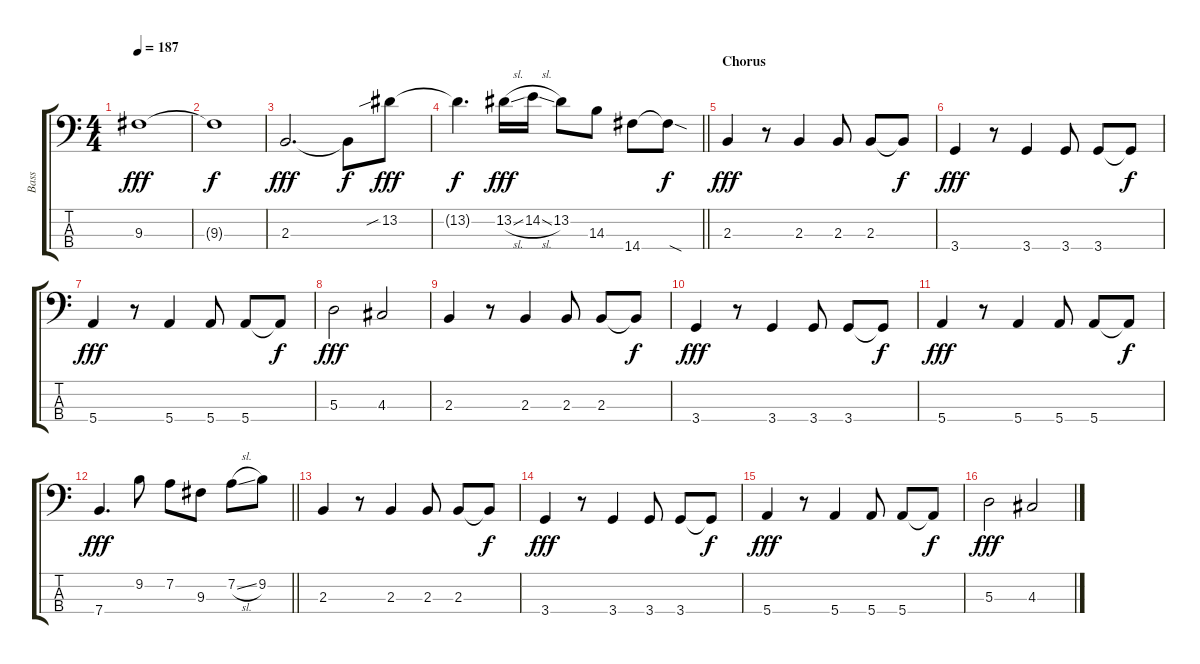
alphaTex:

\track ("Bass" "Bass") {instrument electricbassfinger}
\staff {score tabs}
\tuning (G2 D2 A1 E1) {hide}
\ts (4 4)
\tempo 187
\clef f4
\ks c
9.3.1{dy fff} |
9.3{t}.1{dy f} |
2.3.2{d dy fff} 2.3{t}.8{dy f} 13.2{sib}.8{dy fff} |
\barLineRight lightlight
13.2{t}.4{d dy f} 13.2{sl}.16{dy fff} 14.2{sl}.16 13.2.8 14.3.8 14.4.8 14.4{sod t}.8{dy f} |
\section ("" "Chorus")
2.3.4{dy fff} r.8 2.3.4 2.3.8 2.3.8 2.3{t}.8{dy f} |
3.4.4{dy fff} r.8 3.4.4 3.4.8 3.4.8 3.4{t}.8{dy f} |
5.4.4{dy fff} r.8 5.4.4 5.4.8 5.4.8 5.4{t}.8{dy f} |
5.3.2{dy fff} 4.3.2 |
2.3.4 r.8 2.3.4 2.3.8 2.3.8 2.3{t}.8{dy f} |
3.4.4{dy fff} r.8 3.4.4 3.4.8 3.4.8 3.4{t}.8{dy f} |
5.4.4{dy fff} r.8 5.4.4 5.4.8 5.4.8 5.4{t}.8{dy f} |
\barLineRight lightlight
7.4.4{d dy fff} 9.2.8 7.2.8 9.3.8 7.2{sl}.8 9.2.8 |
2.3.4 r.8 2.3.4 2.3.8 2.3.8 2.3{t}.8{dy f} |
3.4.4{dy fff} r.8 3.4.4 3.4.8 3.4.8 3.4{t}.8{dy f} |
5.4.4{dy fff} r.8 5.4.4 5.4.8 5.4.8 5.4{t}.8{dy f} |
5.3.2{dy fff} 4.3.2
